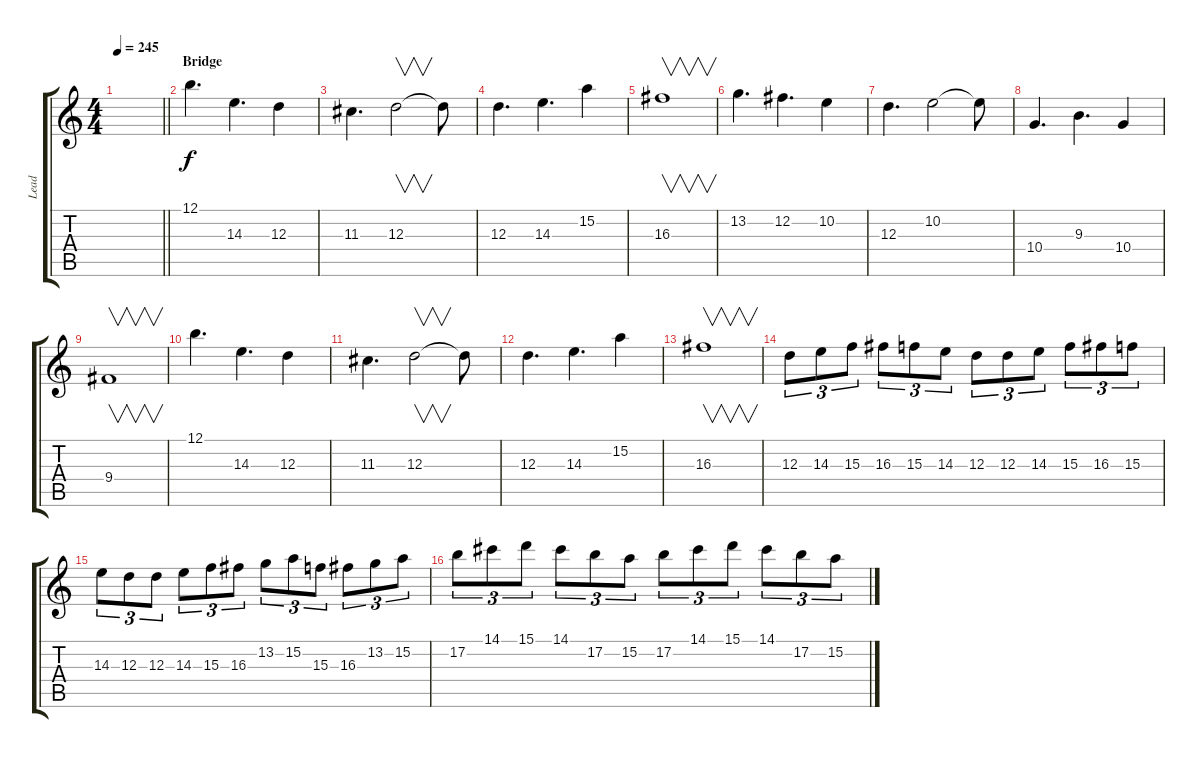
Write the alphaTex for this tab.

\track ("Lead" "Lead") {instrument distortionguitar}
\staff {score tabs}
\tuning (B3 Gb3 D3 A2 E2 B1) {hide}
\ts (4 4)
\tempo 245
\clef g2
\barLineRight lightlight
\ks c
|
\section ("" "Bridge")
12.1.4{d} 14.3.4{d} 12.3.4 |
11.3.4{d} 12.3.2{v} 12.3{t}.8 |
12.3.4{d} 14.3.4{d} 15.2.4 |
16.3.1{v} |
13.2.4{d} 12.2.4{d} 10.2.4 |
12.3.4{d} 10.2.2 10.2{t}.8 |
10.4.4{d} 9.3.4{d} 10.4.4 |
9.4.1{v} |
12.1.4{d} 14.3.4{d} 12.3.4 |
11.3.4{d} 12.3.2{v} 12.3{t}.8 |
12.3.4{d} 14.3.4{d} 15.2.4 |
16.3.1{v} |
12.3.8{tu (3 2) balance 8} 14.3.8{tu (3 2)} 15.3.8{tu (3 2)} 16.3.8{tu (3 2)} 15.3.8{tu (3 2)} 14.3.8{tu (3 2)} 12.3.8{tu (3 2)} 12.3.8{tu (3 2)} 14.3.8{tu (3 2)} 15.3.8{tu (3 2)} 16.3.8{tu (3 2)} 15.3.8{tu (3 2)} |
14.3.8{tu (3 2)} 12.3.8{tu (3 2)} 12.3.8{tu (3 2)} 14.3.8{tu (3 2)} 15.3.8{tu (3 2)} 16.3.8{tu (3 2)} 13.2.8{tu (3 2)} 15.2.8{tu (3 2)} 15.3.8{tu (3 2)} 16.3.8{tu (3 2)} 13.2.8{tu (3 2)} 15.2.8{tu (3 2)} |
17.2.8{tu (3 2)} 14.1.8{tu (3 2)} 15.1.8{tu (3 2)} 14.1.8{tu (3 2)} 17.2.8{tu (3 2)} 15.2.8{tu (3 2)} 17.2.8{tu (3 2)} 14.1.8{tu (3 2)} 15.1.8{tu (3 2)} 14.1.8{tu (3 2)} 17.2.8{tu (3 2)} 15.2.8{tu (3 2)}
